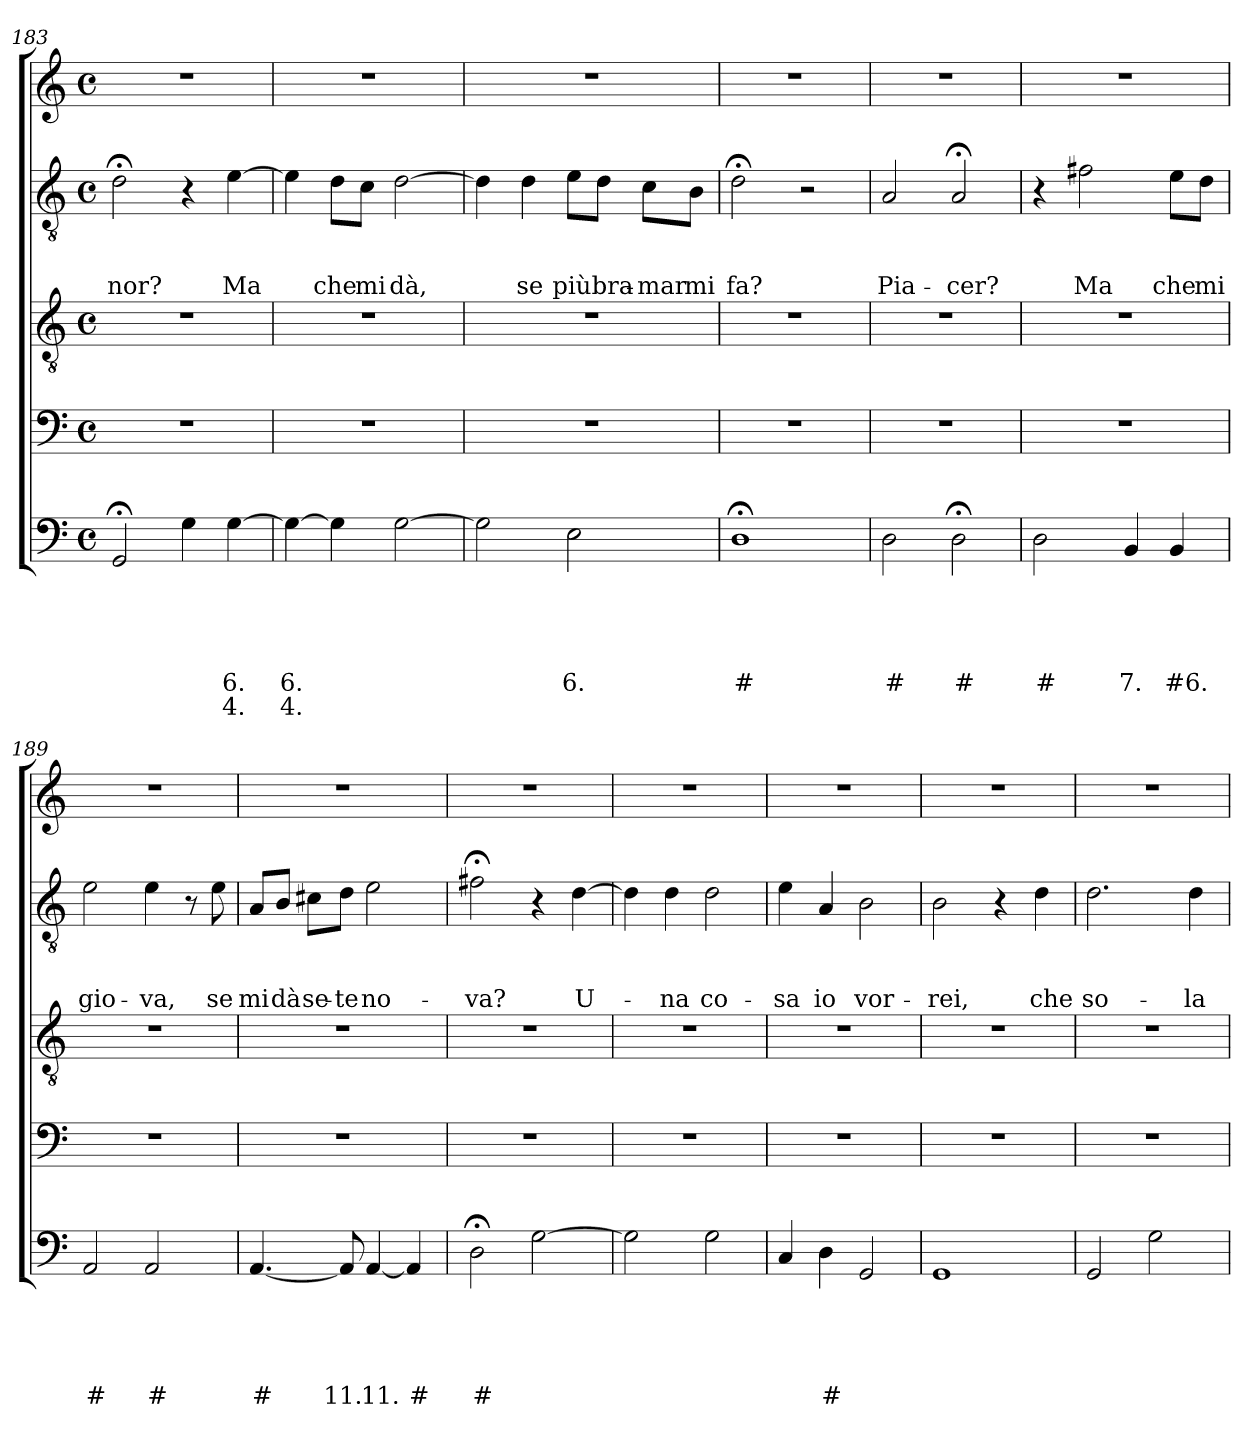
**kern	**text	**text	**text	**text	**text	**text	**kern	**kern	**kern	**text	**text	**text	**kern
*part5	*part5	*part5	*part5	*part5	*part5	*part5	*part4	*part3	*part2	*part2	*part2	*part2	*part1
*staff5	*staff5	*staff5	*staff5	*staff5	*staff5	*staff5	*staff4	*staff3	*staff2	*staff2	*staff2	*staff2	*staff1
*clefF4	*	*	*	*	*	*	*clefF4	*clefGv2	*clefGv2	*	*	*	*clefG2
*k[]	*	*	*	*	*	*	*k[]	*k[]	*k[]	*	*	*	*k[]
*C:	*	*	*	*	*	*	*C:	*C:	*C:	*	*	*	*C:
*M4/4	*	*	*	*	*	*	*M4/4	*M4/4	*M4/4	*	*	*	*M4/4
*met(c)	*	*	*	*	*	*	*met(c)	*met(c)	*met(c)	*	*	*	*met(c)
=183	=183	=183	=183	=183	=183	=183	=183	=183	=183	=183	=183	=183	=183
2GG;</	.	.	.	.	.	.	1r	1r	2d;<\	.	.	-nor?	1r
4G\	.	.	.	.	.	.	.	.	4r	.	.	.	.
[4G\	.	.	.	.	6.	4.	.	.	[4e\	.	.	Ma	.
=184	=184	=184	=184	=184	=184	=184	=184	=184	=184	=184	=184	=184	=184
4G\_	.	.	.	.	6.	4.	1r	1r	4e\]	.	.	.	1r
4G\]	.	.	.	.	.	.	.	.	8d\L	.	.	che	.
.	.	.	.	.	.	.	.	.	8c\J	.	.	mi	.
[2G\	.	.	.	.	.	.	.	.	[2d\	.	.	dà,	.
=185	=185	=185	=185	=185	=185	=185	=185	=185	=185	=185	=185	=185	=185
2G\]	.	.	.	.	.	.	1r	1r	4d\]	.	.	.	1r
.	.	.	.	.	.	.	.	.	4d\	.	.	se	.
2E\	.	.	.	.	6.	.	.	.	8e\L	.	.	più	.
.	.	.	.	.	.	.	.	.	8d\J	.	.	bra-	.
.	.	.	.	.	.	.	.	.	8c\L	.	.	-mar	.
.	.	.	.	.	.	.	.	.	8B\J	.	.	mi	.
=186	=186	=186	=186	=186	=186	=186	=186	=186	=186	=186	=186	=186	=186
1D;<	.	.	.	.	#	.	1r	1r	2d;<\	.	.	fa?	1r
.	.	.	.	.	.	.	.	.	2r	.	.	.	.
!!LO:LB:g=z
=187	=187	=187	=187	=187	=187	=187	=187	=187	=187	=187	=187	=187	=187
2D\	.	.	.	.	#	.	1r	1r	2A/	.	.	Pia-	1r
2D;<\	.	.	.	.	#	.	.	.	2A;</	.	.	-cer?	.
=188	=188	=188	=188	=188	=188	=188	=188	=188	=188	=188	=188	=188	=188
2D\	.	.	.	.	#	.	1r	1r	4r	.	.	.	1r
.	.	.	.	.	.	.	.	.	2f#X\	.	.	Ma	.
4BB/	.	.	.	.	7.	.	.	.	.	.	.	.	.
4BB/	.	.	.	.	#6.	.	.	.	8e\L	.	.	che	.
.	.	.	.	.	.	.	.	.	8d\J	.	.	mi	.
=189	=189	=189	=189	=189	=189	=189	=189	=189	=189	=189	=189	=189	=189
2AA/	.	.	.	.	#	.	1r	1r	2e\	.	.	gio-	1r
2AA/	.	.	.	.	#	.	.	.	4e\	.	.	-va,	.
.	.	.	.	.	.	.	.	.	8r	.	.	.	.
.	.	.	.	.	.	.	.	.	8e\	.	.	se	.
=190	=190	=190	=190	=190	=190	=190	=190	=190	=190	=190	=190	=190	=190
[4.AA/	.	.	.	.	#	.	1r	1r	8A/L	.	.	mi	1r
.	.	.	.	.	.	.	.	.	8B/J	.	.	dà	.
.	.	.	.	.	.	.	.	.	8c#X\L	.	.	se-	.
8AA/]	.	.	.	.	11.	.	.	.	8d\J	.	.	-te	.
[4AA/	.	.	.	.	11.	.	.	.	2e\	.	.	no-	.
4AA/]	.	.	.	.	#	.	.	.	.	.	.	.	.
=191	=191	=191	=191	=191	=191	=191	=191	=191	=191	=191	=191	=191	=191
2D;<\	.	.	.	.	#	.	1r	1r	2f#X;<\	.	.	-va?	1r
[2G\	.	.	.	.	.	.	.	.	4r	.	.	.	.
.	.	.	.	.	.	.	.	.	[4d\	.	.	U-	.
=192	=192	=192	=192	=192	=192	=192	=192	=192	=192	=192	=192	=192	=192
2G\]	.	.	.	.	.	.	1r	1r	4d\]	.	.	.	1r
.	.	.	.	.	.	.	.	.	4d\	.	.	-na	.
2G\	.	.	.	.	.	.	.	.	2d\	.	.	co-	.
!!LO:LB:g=z
=193	=193	=193	=193	=193	=193	=193	=193	=193	=193	=193	=193	=193	=193
4C/	.	.	.	.	.	.	1r	1r	4e\	.	.	-sa	1r
4D\	.	.	.	.	#	.	.	.	4A/	.	.	io	.
2GG/	.	.	.	.	.	.	.	.	2B\	.	.	vor-	.
=194	=194	=194	=194	=194	=194	=194	=194	=194	=194	=194	=194	=194	=194
1GG	.	.	.	.	.	.	1r	1r	2B\	.	.	-rei,	1r
.	.	.	.	.	.	.	.	.	4r	.	.	.	.
.	.	.	.	.	.	.	.	.	4d\	.	.	che	.
=195	=195	=195	=195	=195	=195	=195	=195	=195	=195	=195	=195	=195	=195
2GG/	.	.	.	.	.	.	1r	1r	2.d\	.	.	so-	1r
2G\	.	.	.	.	.	.	.	.	.	.	.	.	.
.	.	.	.	.	.	.	.	.	4d\	.	.	-la	.
=	=	=	=	=	=	=	=	=	=	=	=	=	=
*-	*-	*-	*-	*-	*-	*-	*-	*-	*-	*-	*-	*-	*-
